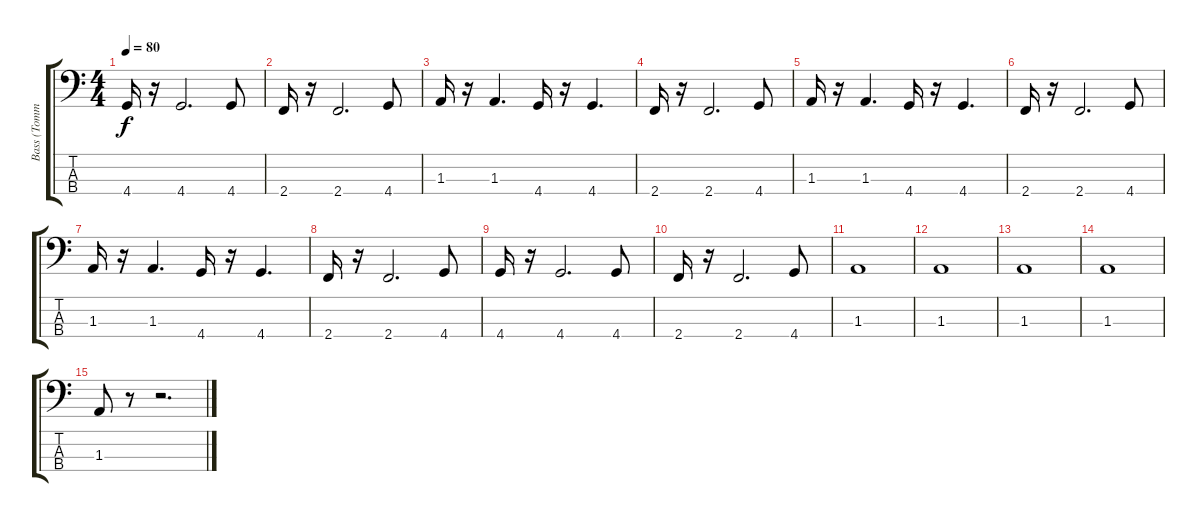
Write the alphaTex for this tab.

\track ("Bass (Tommy Stintson)" "Bass (Tomm") {instrument electricbassfinger}
\staff {score tabs}
\tuning (Gb2 Db2 Ab1 Eb1) {hide}
\ts (4 4)
\tempo 80
\clef f4
\ks c
4.4.16{dy f} r.16 4.4.2{d} 4.4.8 |
2.4.16 r.16 2.4.2{d} 4.4.8 |
1.3.16 r.16 1.3.4{d} 4.4.16 r.16 4.4.4{d} |
2.4.16 r.16 2.4.2{d} 4.4.8 |
1.3.16 r.16 1.3.4{d} 4.4.16 r.16 4.4.4{d} |
2.4.16 r.16 2.4.2{d} 4.4.8 |
1.3.16 r.16 1.3.4{d} 4.4.16 r.16 4.4.4{d} |
2.4.16 r.16 2.4.2{d} 4.4.8 |
4.4.16 r.16 4.4.2{d} 4.4.8 |
2.4.16 r.16 2.4.2{d} 4.4.8 |
1.3.1 |
1.3.1 |
1.3.1 |
1.3.1 |
1.3.8 r.8 r.2{d}
